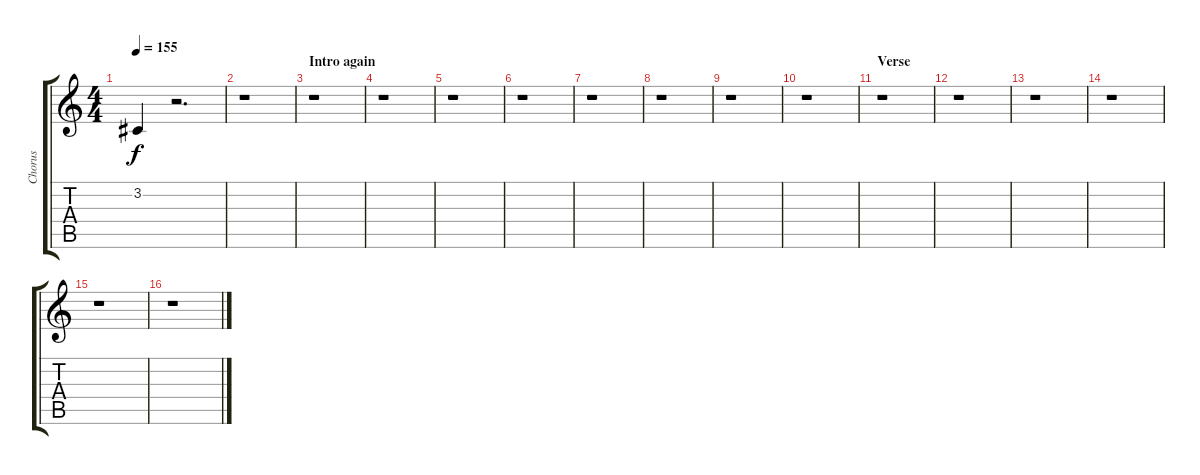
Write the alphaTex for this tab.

\track ("Chorus" "Chorus") {instrument voiceoohs}
\staff {score tabs}
\tuning (Eb4 Bb3 Gb3 Db3 Ab2 Eb2) {hide}
\ts (4 4)
\tempo 155
\clef g2
\ks c
3.2.4{dy f} r.2{d} |
r.1 |
\section ("" "Intro again")
r.1 |
r.1 |
r.1 |
r.1 |
r.1 |
r.1 |
r.1 |
r.1 |
\section ("" "Verse")
r.1 |
r.1 |
r.1 |
r.1 |
r.1 |
r.1
